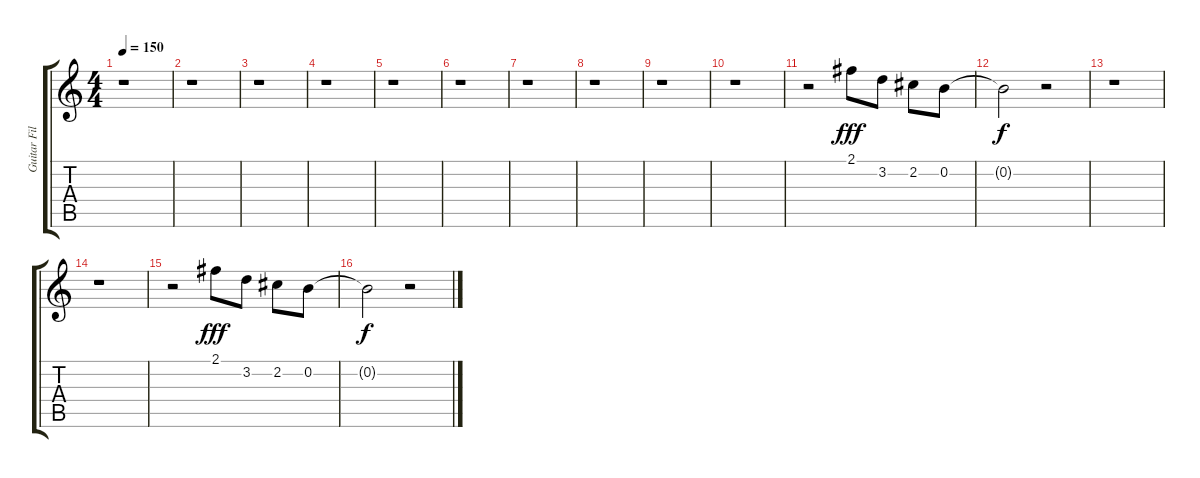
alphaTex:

\track ("Guitar Fills" "Guitar Fil") {instrument overdrivenguitar}
\staff {score tabs}
\tuning (E4 B3 G3 D3 A2 E2) {hide}
\ts (4 4)
\tempo 150
\clef g2
\ks c
r.1{dy f} |
r.1 |
r.1 |
r.1 |
r.1 |
r.1 |
r.1 |
r.1 |
r.1 |
r.1 |
r.2 2.1.8{dy fff} 3.2.8 2.2.8 0.2.8 |
0.2{t}.2{dy f} r.2 |
r.1 |
r.1 |
r.2 2.1.8{dy fff} 3.2.8 2.2.8 0.2.8 |
0.2{t}.2{dy f} r.2
